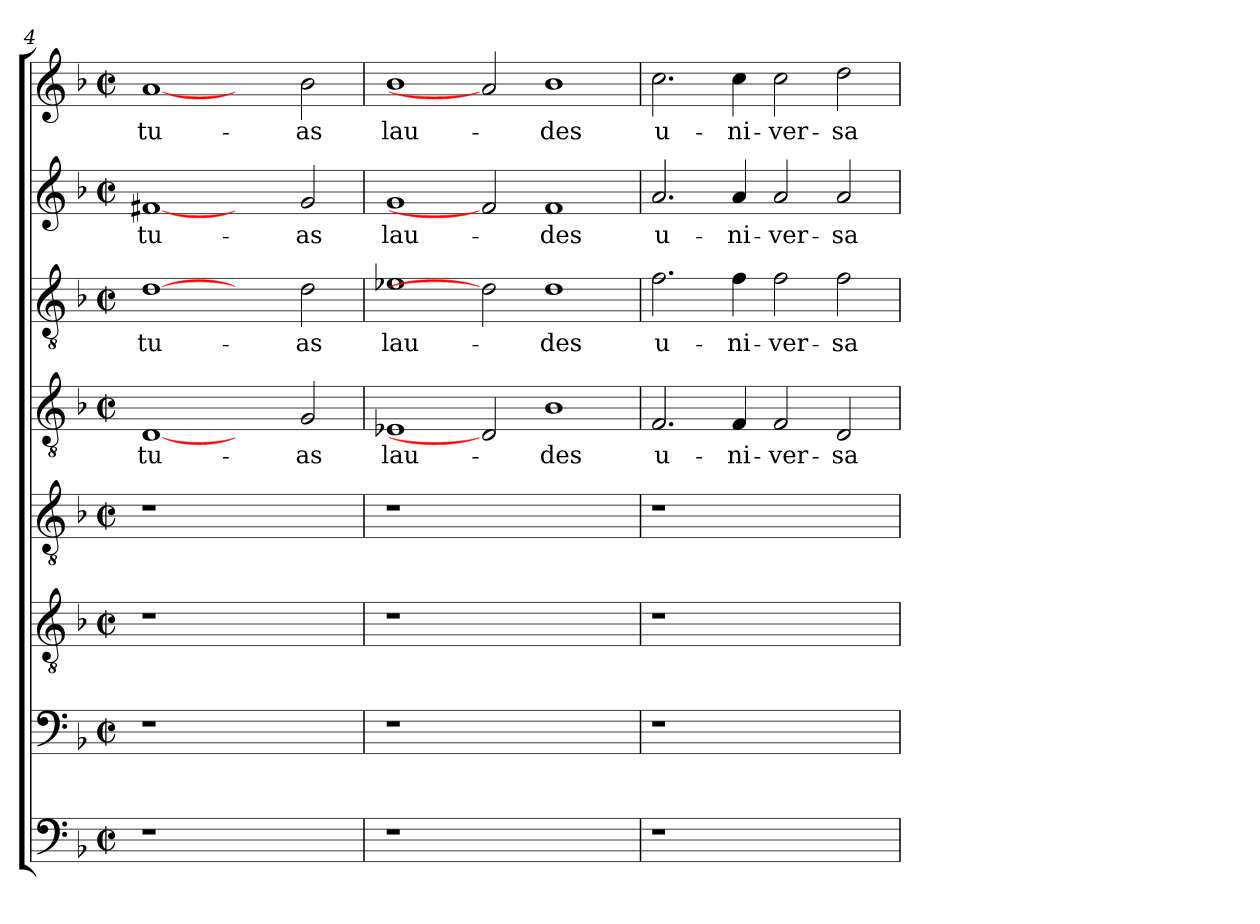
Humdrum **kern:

**kern	**kern	**kern	**kern	**kern	**text	**kern	**text	**kern	**text	**kern	**text
*part8	*part7	*part6	*part5	*part4	*part4	*part3	*part3	*part2	*part2	*part1	*part1
*staff8	*staff7	*staff6	*staff5	*staff4	*staff4	*staff3	*staff3	*staff2	*staff2	*staff1	*staff1
*clefF4	*clefF4	*clefGv2	*clefGv2	*clefGv2	*	*clefGv2	*	*clefG2	*	*clefG2	*
*k[b-]	*k[b-]	*k[b-]	*k[b-]	*k[b-]	*	*k[b-]	*	*k[b-]	*	*k[b-]	*
*F:	*F:	*F:	*F:	*F:	*	*F:	*	*F:	*	*F:	*
*M2/2	*M2/2	*M2/2	*M2/2	*M2/2	*	*M2/2	*	*M2/2	*	*M2/2	*
*met(c|)	*met(c|)	*met(c|)	*met(c|)	*met(c|)	*	*met(c|)	*	*met(c|)	*	*met(c|)	*
=4	=4	=4	=4	=4	=4	=4	=4	=4	=4	=4	=4
!	!	!	!	!	!LO:LY:b	!	!LO:LY:b	!	!LO:LY:b	!	!LO:LY:b
1r	1r	1r	1r	[1D	tu-	[1d	tu-	[1f#X	tu-	[1a	tu-
1ryy	1ryy	1ryy	1ryy	2ryy	.	2ryy	.	2ryy	.	2ryy	.
!	!	!	!	!	!LO:LY:b	!	!LO:LY:b	!	!LO:LY:b	!	!LO:LY:b
.	.	.	.	2G/	-as	2d\	-as	2g/	-as	2b-\	-as
=5	=5	=5	=5	=5	=5	=5	=5	=5	=5	=5	=5
!	!	!	!	!	!LO:LY:b	!	!LO:LY:b	!	!LO:LY:b	!	!LO:LY:b
1r	1r	1r	1r	1E-X	lau-	1e-X	lau-	1g	lau-	1b-	lau-
1.ryy	1.ryy	1.ryy	1.ryy	2D]	.	2d]	.	2f#]	.	2a]	.
!	!	!	!	!	!LO:LY:b	!	!LO:LY:b	!	!LO:LY:b	!	!LO:LY:b
.	.	.	.	1B-	-des	1d	-des	1f	-des	1b-	-des
=6	=6	=6	=6	=6	=6	=6	=6	=6	=6	=6	=6
!	!	!	!	!	!LO:LY:b	!	!LO:LY:b	!	!LO:LY:b	!	!LO:LY:b
1r	1r	1r	1r	2.F/	u-	2.f\	u-	2.a/	u-	2.cc\	u-
!	!	!	!	!	!LO:LY:b	!	!LO:LY:b	!	!LO:LY:b	!	!LO:LY:b
.	.	.	.	4F/	-ni-	4f\	-ni-	4a/	-ni-	4cc\	-ni-
!	!	!	!	!	!LO:LY:b	!	!LO:LY:b	!	!LO:LY:b	!	!LO:LY:b
1ryy	1ryy	1ryy	1ryy	2F/	-ver-	2f\	-ver-	2a/	-ver-	2cc\	-ver-
!	!	!	!	!	!LO:LY:b	!	!LO:LY:b	!	!LO:LY:b	!	!LO:LY:b
.	.	.	.	2D/	-sa	2f\	-sa	2a/	-sa	2dd\	-sa
=	=	=	=	=	=	=	=	=	=	=	=
*-	*-	*-	*-	*-	*-	*-	*-	*-	*-	*-	*-
